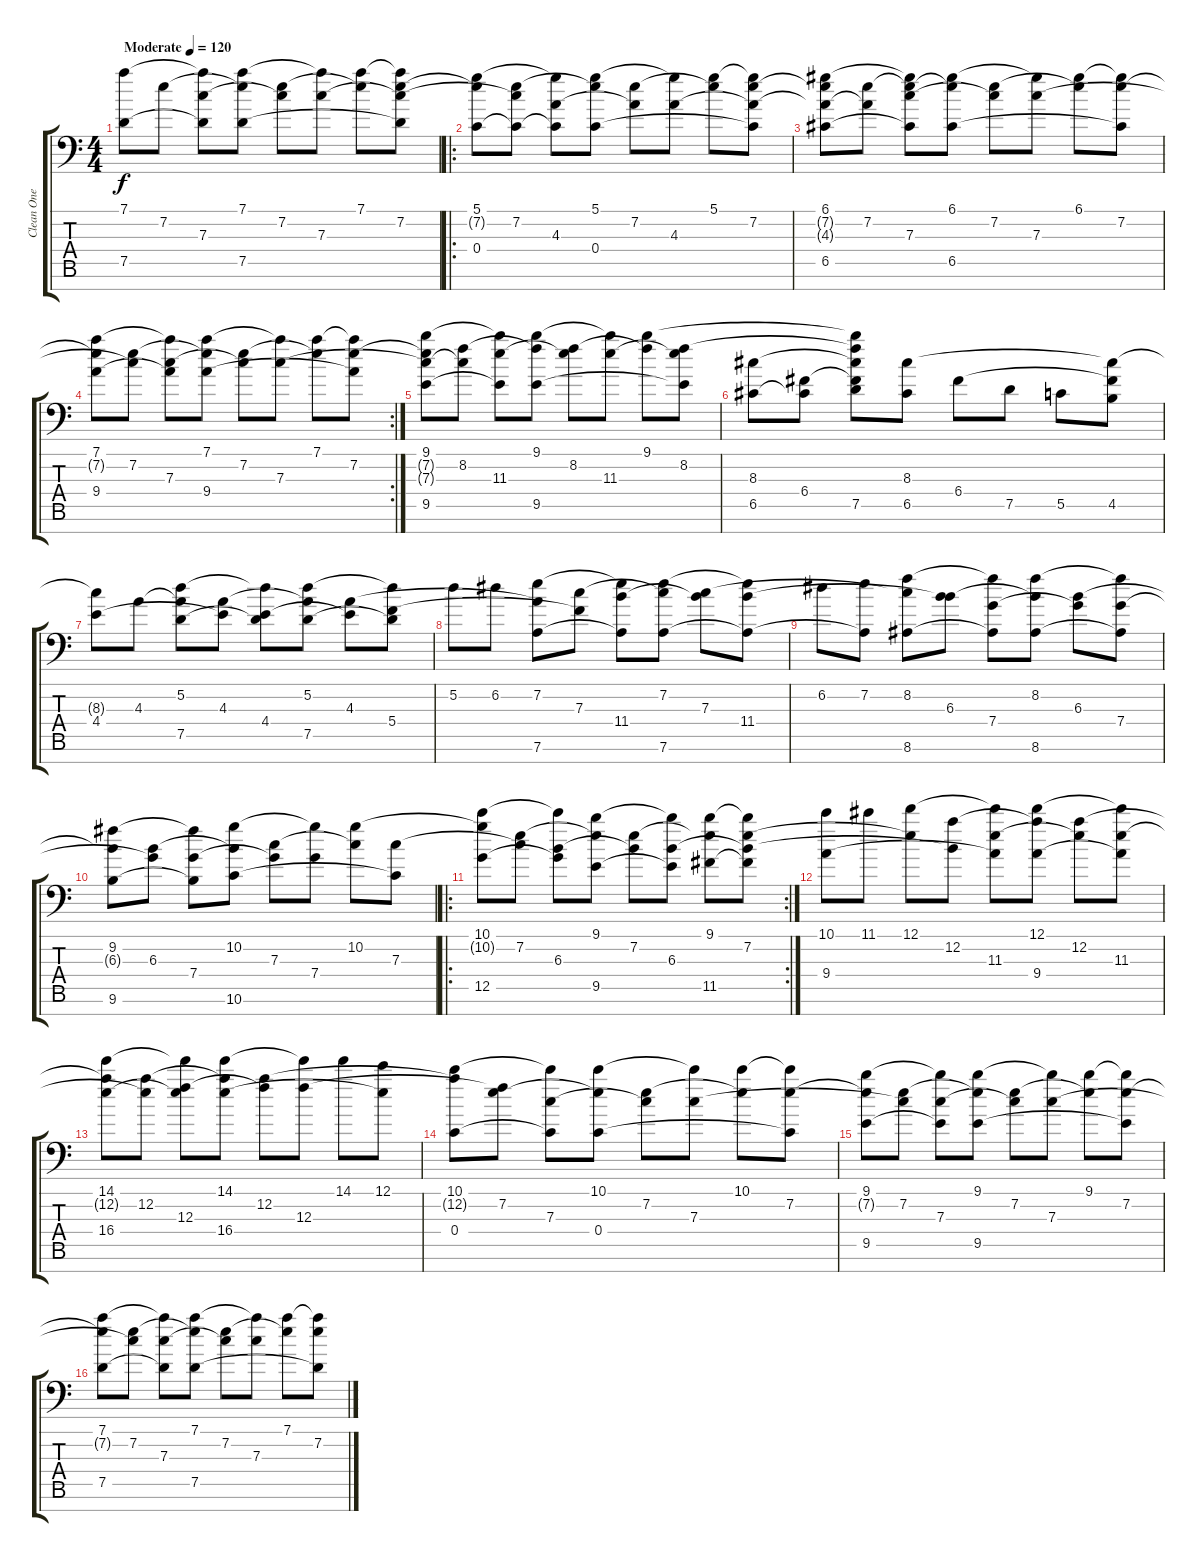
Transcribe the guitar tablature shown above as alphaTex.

\track ("Clean One" "Clean One") {instrument acousticguitarnylon}
\staff {score tabs}
\tuning (D4 A3 F3 C3 G2 D2 A1) {hide}
\ts (4 4)
\tempo (120 "Moderate")
\clef f4
\ks c
(7.1 7.5).8{dy f instrument acousticguitarnylon} 7.2.8 (7.1{t} 7.3 7.5{t}).8 (7.1 7.2{t} 7.5).8 (7.2 7.3{t}).8 (7.1{t} 7.3).8 (7.1 7.2{t}).8 (7.1{t} 7.2 7.3{t} 7.5{t}).8 |
\ro
(5.1 7.2{t} 0.4).8 (7.2 7.3{t} 0.4{t}).8 (5.1{t} 4.3 0.4{t}).8 (5.1 7.2{t} 0.4).8 (7.2 4.3{t}).8 (5.1{t} 4.3).8 (5.1 7.2{t}).8 (5.1{t} 7.2 4.3{t} 0.4{t}).8 |
(6.1 7.2{t} 4.3{t} 6.5).8 (7.2 4.3{t}).8 (6.1{t} 7.2{t} 7.3 6.5{t}).8 (6.1 7.2{t} 6.5).8 (7.2 7.3{t}).8 (6.1{t} 7.3).8 (6.1 7.2{t}).8 (6.1{t} 7.2 6.5{t}).8 |
\rc 2
(7.1 7.2{t} 9.4).8 (7.2 7.3{t}).8 (7.1{t} 7.3 9.4{t}).8 (7.1 7.2{t} 9.4).8 (7.2 7.3{t}).8 (7.1{t} 7.3).8 (7.1 7.2{t}).8 (7.1{t} 7.2 9.4{t}).8 |
(9.1 7.2{t} 7.3{t} 9.5).8 (8.2 7.3{t}).8 (9.1{t} 11.3 9.5{t}).8 (9.1 8.2{t} 9.5).8 (8.2 11.3{t}).8 (9.1{t} 11.3).8 (9.1 8.2{t}).8 (8.2 11.3{t} 9.5{t}).8 |
(8.3 6.5).8 (6.4 6.5{t}).8 (9.1{t} 8.2{t} 8.3{t} 6.4{t} 7.5).8 (8.3 6.5).8 6.4.8 7.5.8 5.5.8 (8.3{t} 6.4{t} 4.5).8 |
(8.3{t} 4.4).8 4.3.8 (5.2 4.3{t} 7.5).8 (4.3 4.4{t}).8 (5.2{t} 4.4 7.5{t}).8 (5.2 4.3{t} 7.5).8 (4.3 4.4{t}).8 (5.2{t} 5.4 7.5{t}).8 |
5.2.8 6.2.8 (7.2 4.3{t} 7.6).8 (7.3 5.4{t}).8 (7.2{t} 11.4 7.6{t}).8 (7.2 7.3{t} 7.6).8 (7.3 11.4{t}).8 (7.2{t} 11.4 7.6{t}).8 |
6.2.8 (7.2 7.6{t}).8 (8.2 7.3{t} 8.6).8 (6.3 11.4{t}).8 (8.2{t} 7.4 8.6{t}).8 (8.2 6.3{t} 8.6).8 (6.3 7.4{t}).8 (8.2{t} 7.4 8.6{t}).8 |
(9.2 6.3{t} 9.6).8 (6.3 7.4{t}).8 (9.2{t} 7.4 9.6{t}).8 (10.2 6.3{t} 10.6).8 (7.3 7.4{t}).8 (10.2{t} 7.4).8 (10.2 7.3{t}).8 (7.3 10.6{t}).8 |
\ro
\rc 2
(10.1 10.2{t} 12.5).8 (7.2 7.3{t}).8 (10.1{t} 6.3 12.5{t}).8 (9.1 7.2{t} 9.5).8 (7.2 6.3{t}).8 (9.1{t} 6.3 9.5{t}).8 (9.1 7.2{t} 11.5).8 (9.1{t} 7.2 6.3{t} 11.5{t}).8 |
(10.1 9.4).8 11.1.8 (12.1 7.2{t}).8 (12.2 6.3{t}).8 (12.1{t} 11.3 9.4{t}).8 (12.1 12.2{t} 9.4).8 (12.2 11.3{t}).8 (12.1{t} 11.3 9.4{t}).8 |
(14.1 12.2{t} 16.4).8 (12.2 11.3{t}).8 (14.1{t} 12.3 16.4{t}).8 (14.1 12.2{t} 16.4).8 (12.2 12.3{t}).8 (14.1{t} 12.3).8 14.1.8 (12.1 16.4{t}).8 |
(10.1 12.2{t} 0.4).8 (7.2 12.3{t}).8 (10.1{t} 7.3 0.4{t}).8 (10.1 7.2{t} 0.4).8 (7.2 7.3{t}).8 (10.1{t} 7.3).8 (10.1 7.2{t}).8 (10.1{t} 7.2 0.4{t}).8 |
(9.1 7.2{t} 9.5).8 (7.2 7.3{t}).8 (9.1{t} 7.3 9.5{t}).8 (9.1 7.2{t} 9.5).8 (7.2 7.3{t}).8 (9.1{t} 7.3).8 (9.1 7.2{t}).8 (9.1{t} 7.2 9.5{t}).8 |
(7.1 7.2{t} 7.5).8 (7.2 7.3{t}).8 (7.1{t} 7.3 7.5{t}).8 (7.1 7.2{t} 7.5).8 (7.2 7.3{t}).8 (7.1{t} 7.3).8 (7.1 7.2{t}).8 (7.1{t} 7.2 7.5{t}).8
